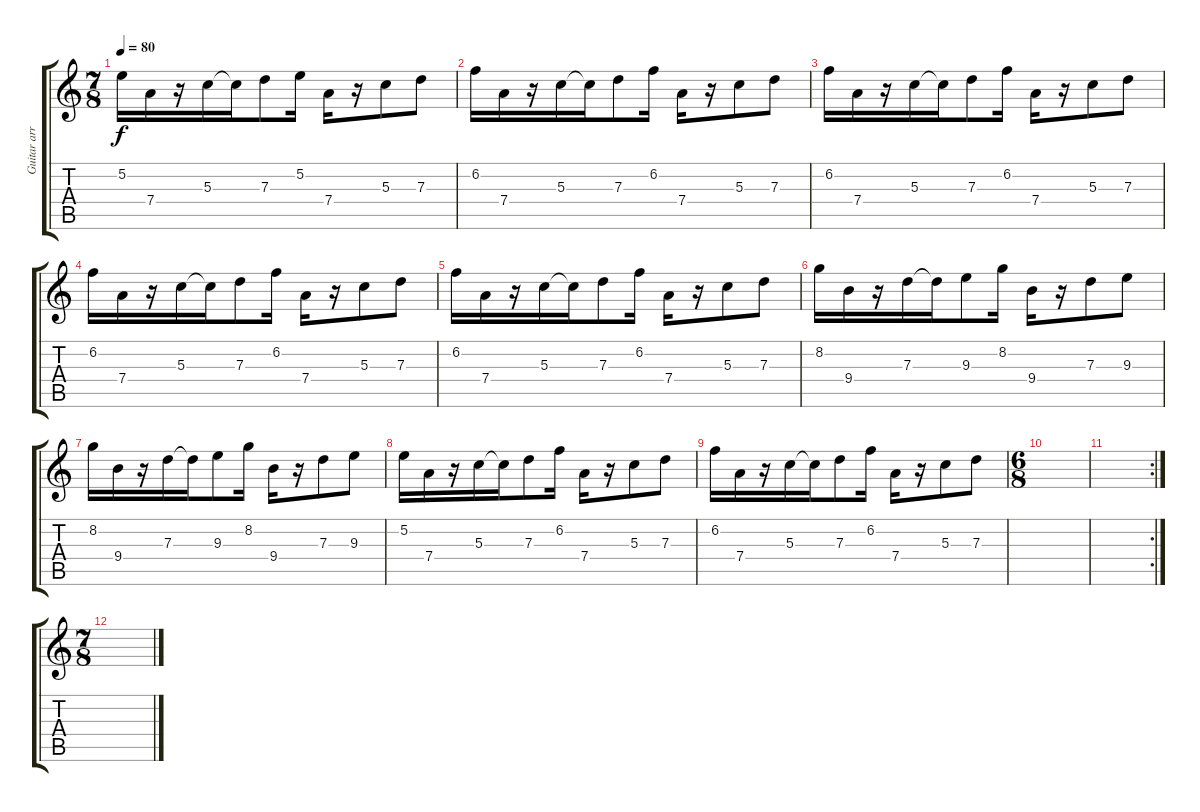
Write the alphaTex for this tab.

\track ("Guitar arrangement chorus" "Guitar arr") {instrument electricguitarjazz}
\staff {score tabs}
\tuning (E4 B3 G3 D3 A2 E2) {hide}
\ts (7 8)
\tempo 80
\clef g2
\ks c
5.2.16{dy f} 7.4.16 r.16 5.3.16 5.3{t}.16 7.3.8 5.2.16 7.4.16 r.16 5.3.8 7.3.8 |
6.2.16 7.4.16 r.16 5.3.16 5.3{t}.16 7.3.8 6.2.16 7.4.16 r.16 5.3.8 7.3.8 |
6.2.16 7.4.16 r.16 5.3.16 5.3{t}.16 7.3.8 6.2.16 7.4.16 r.16 5.3.8 7.3.8 |
6.2.16 7.4.16 r.16 5.3.16 5.3{t}.16 7.3.8 6.2.16 7.4.16 r.16 5.3.8 7.3.8 |
6.2.16 7.4.16 r.16 5.3.16 5.3{t}.16 7.3.8 6.2.16 7.4.16 r.16 5.3.8 7.3.8 |
8.2.16 9.4.16 r.16 7.3.16 7.3{t}.16 9.3.8 8.2.16 9.4.16 r.16 7.3.8 9.3.8 |
8.2.16 9.4.16 r.16 7.3.16 7.3{t}.16 9.3.8 8.2.16 9.4.16 r.16 7.3.8 9.3.8 |
5.2.16 7.4.16 r.16 5.3.16 5.3{t}.16 7.3.8 6.2.16 7.4.16 r.16 5.3.8 7.3.8 |
6.2.16 7.4.16 r.16 5.3.16 5.3{t}.16 7.3.8 6.2.16 7.4.16 r.16 5.3.8 7.3.8 |
\ts (6 8)
|
\rc 2
|
\ts (7 8)
